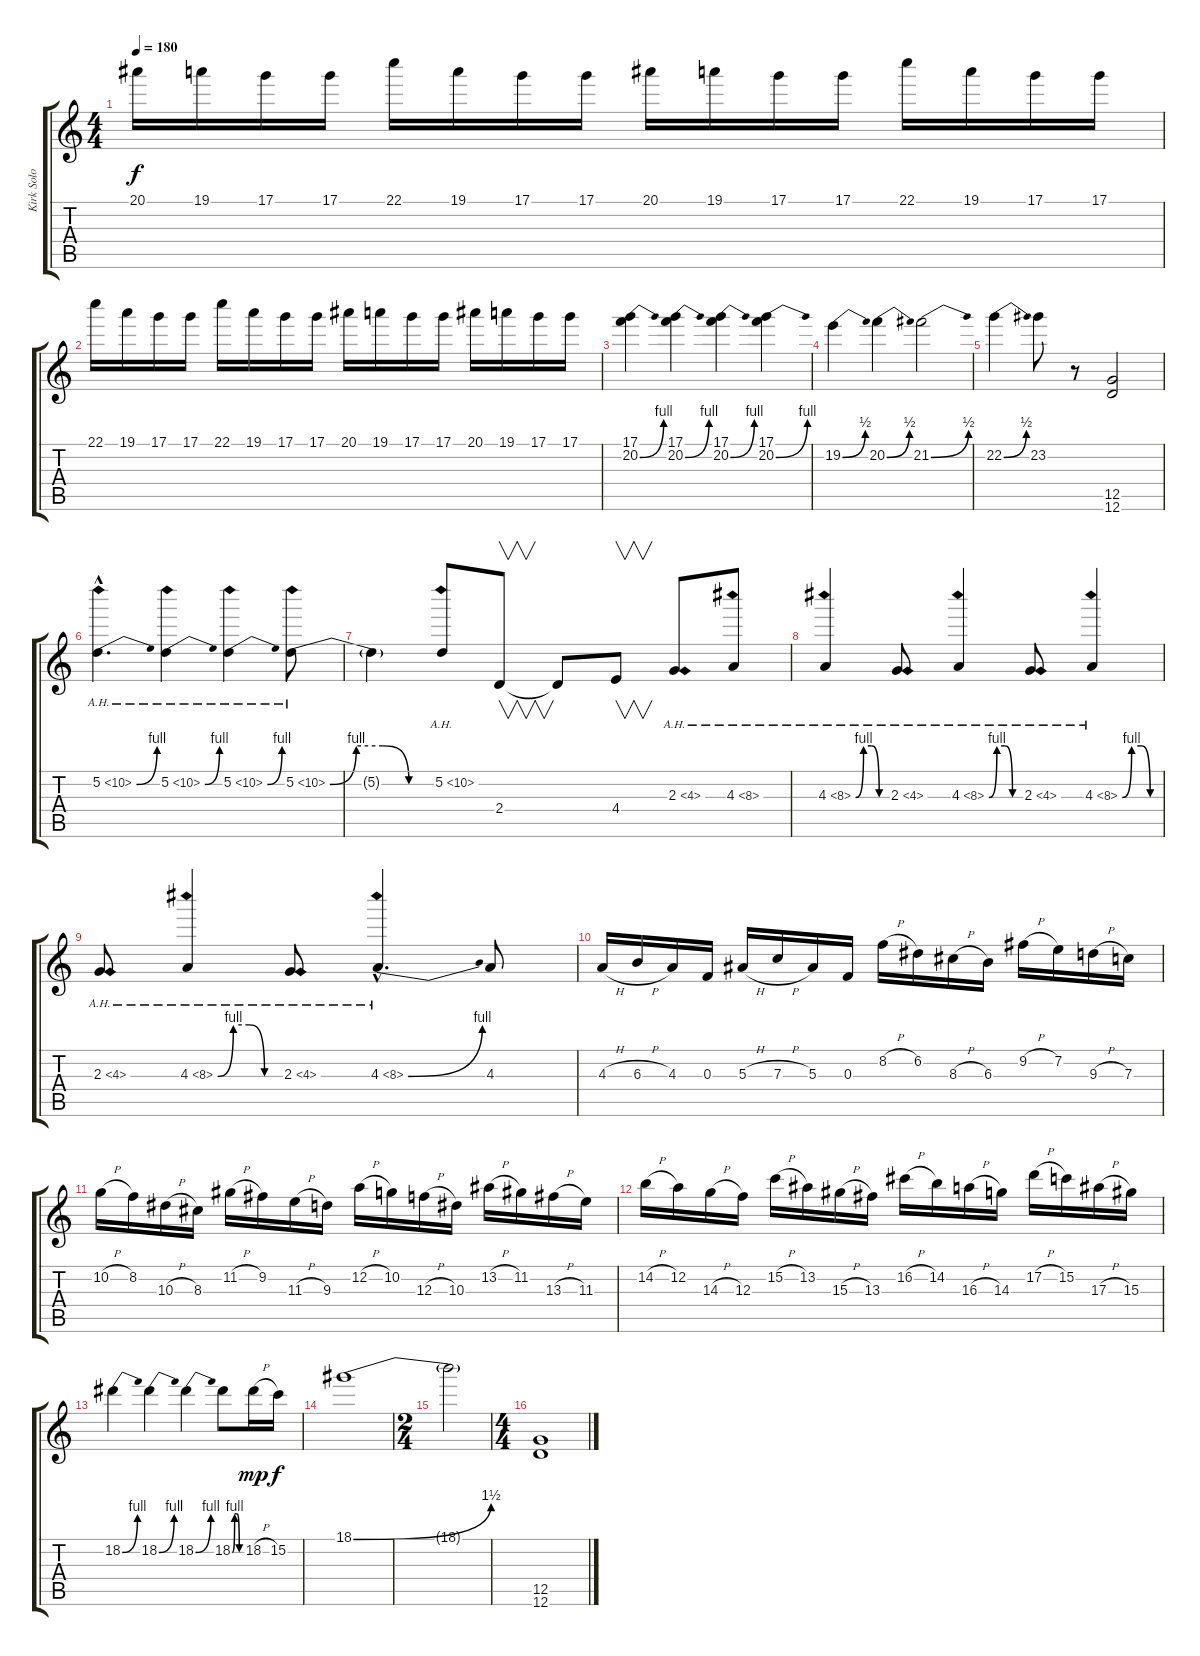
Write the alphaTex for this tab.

\track ("Kirk Solo" "Kirk Solo") {instrument distortionguitar}
\staff {score tabs}
\tuning (D4 A3 F3 C3 G2 D2) {hide}
\ts (4 4)
\tempo 180
\clef g2
\ks c
20.1.16{dy f} 19.1.16 17.1.16 17.1.16 22.1.16 19.1.16 17.1.16 17.1.16 20.1.16 19.1.16 17.1.16 17.1.16 22.1.16 19.1.16 17.1.16 17.1.16 |
22.1.16 19.1.16 17.1.16 17.1.16 22.1.16 19.1.16 17.1.16 17.1.16 20.1.16 19.1.16 17.1.16 17.1.16 20.1.16 19.1.16 17.1.16 17.1.16 |
(17.1 20.2{be (bend 0 0 60 4)}).4 (17.1 20.2{be (bend 0 0 60 4)}).4 (17.1 20.2{be (bend 0 0 60 4)}).4 (17.1 20.2{be (bend 0 0 60 4)}).4 |
19.2{be (bend 0 0 60 2)}.4 20.2{be (bend 0 0 60 2)}.4 21.2{be (bend 0 0 60 2)}.2 |
22.2{be (bend 0 0 60 2)}.4 23.2.8 r.8 (12.5 12.6).2 |
5.2{be (bend 0 0 60 4) ah 5 hac}.4{d} 5.2{be (bend 0 0 60 4) ah 5}.4 5.2{be (bend 0 0 60 4) ah 5}.4 5.2{be (custom 0 0 15 4 30 4 45 0 60 0) ah 5}.8 |
5.2{t}.4 5.2{ah 5}.8 2.4.8{v} 2.4{t}.8 4.4.8{v} 2.3{ah 2}.8 4.3{ah 4}.8 |
4.3{be (custom 0 0 15 4 30 4 45 0 60 0) ah 4}.4 2.3{ah 2}.8 4.3{be (custom 0 0 15 4 30 4 45 0 60 0) ah 4}.4 2.3{ah 2}.8 4.3{be (custom 0 0 15 4 30 4 45 0 60 0) ah 4}.4 |
2.3{ah 2}.8 4.3{be (custom 0 0 15 4 30 4 45 0 60 0) ah 4}.4 2.3{ah 2}.8 4.3{be (bend 0 0 60 4) ah 4 hac}.4{d} 4.3.8 |
4.3{h}.16 6.3{h}.16 4.3.16 0.3.16 5.3{h}.16 7.3{h}.16 5.3.16 0.3.16 8.2{h}.16 6.2.16 8.3{h}.16 6.3.16 9.2{h}.16 7.2.16 9.3{h}.16 7.3.16 |
10.2{h}.16 8.2.16 10.3{h}.16 8.3.16 11.2{h}.16 9.2.16 11.3{h}.16 9.3.16 12.2{h}.16 10.2.16 12.3{h}.16 10.3.16 13.2{h}.16 11.2.16 13.3{h}.16 11.3.16 |
14.2{h}.16 12.2.16 14.3{h}.16 12.3.16 15.2{h}.16 13.2.16 15.3{h}.16 13.3.16 16.2{h}.16 14.2.16 16.3{h}.16 14.3.16 17.2{h}.16 15.2.16 17.3{h}.16 15.3.16 |
18.2{be (bend 0 0 60 4)}.4 18.2{be (bend 0 0 60 4)}.4 18.2{be (bend 0 0 60 4)}.4 18.2{be (custom 0 0 15 4 30 4 45 0 60 0)}.8 18.2{h}.16{dy mp} 15.2.16{dy f} |
18.1{be (bend 0 0 60 6)}.1 |
\ts (2 4)
18.1{t}.2 |
\ts (4 4)
(12.5{ss} 12.6{ss}).1
